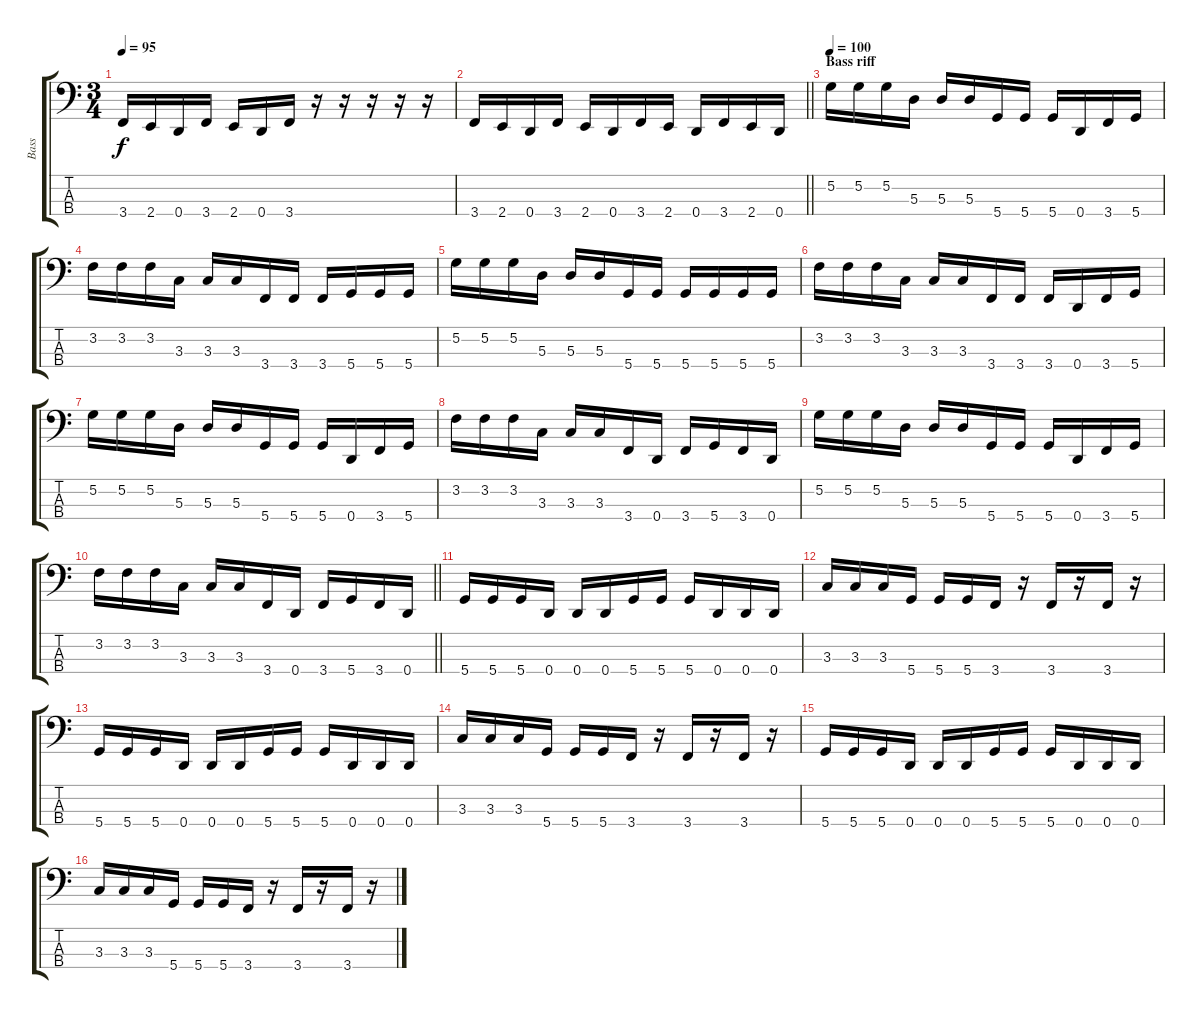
\track ("Bass" "Bass") {instrument electricbassfinger}
\staff {score tabs}
\tuning (G2 D2 A1 D1) {hide}
\ts (3 4)
\tempo 95
\clef f4
\ks c
3.4.16{dy f} 2.4.16 0.4.16 3.4.16 2.4.16 0.4.16 3.4.16 r.16 r.16 r.16 r.16 r.16 |
\barLineRight lightlight
3.4.16 2.4.16 0.4.16 3.4.16 2.4.16 0.4.16 3.4.16 2.4.16 0.4.16 3.4.16 2.4.16 0.4.16 |
\section ("" "Bass riff")
\tempo 100
5.2.16 5.2.16 5.2.16 5.3.16 5.3.16 5.3.16 5.4.16 5.4.16 5.4.16 0.4.16 3.4.16 5.4.16 |
3.2.16 3.2.16 3.2.16 3.3.16 3.3.16 3.3.16 3.4.16 3.4.16 3.4.16 5.4.16 5.4.16 5.4.16 |
5.2.16 5.2.16 5.2.16 5.3.16 5.3.16 5.3.16 5.4.16 5.4.16 5.4.16 5.4.16 5.4.16 5.4.16 |
3.2.16 3.2.16 3.2.16 3.3.16 3.3.16 3.3.16 3.4.16 3.4.16 3.4.16 0.4.16 3.4.16 5.4.16 |
5.2.16 5.2.16 5.2.16 5.3.16 5.3.16 5.3.16 5.4.16 5.4.16 5.4.16 0.4.16 3.4.16 5.4.16 |
3.2.16 3.2.16 3.2.16 3.3.16 3.3.16 3.3.16 3.4.16 0.4.16 3.4.16 5.4.16 3.4.16 0.4.16 |
5.2.16 5.2.16 5.2.16 5.3.16 5.3.16 5.3.16 5.4.16 5.4.16 5.4.16 0.4.16 3.4.16 5.4.16 |
\barLineRight lightlight
3.2.16 3.2.16 3.2.16 3.3.16 3.3.16 3.3.16 3.4.16 0.4.16 3.4.16 5.4.16 3.4.16 0.4.16 |
\section ("" "")
5.4.16 5.4.16 5.4.16 0.4.16 0.4.16 0.4.16 5.4.16 5.4.16 5.4.16 0.4.16 0.4.16 0.4.16 |
3.3.16 3.3.16 3.3.16 5.4.16 5.4.16 5.4.16 3.4.16 r.16 3.4.16 r.16 3.4.16 r.16 |
5.4.16 5.4.16 5.4.16 0.4.16 0.4.16 0.4.16 5.4.16 5.4.16 5.4.16 0.4.16 0.4.16 0.4.16 |
3.3.16 3.3.16 3.3.16 5.4.16 5.4.16 5.4.16 3.4.16 r.16 3.4.16 r.16 3.4.16 r.16 |
5.4.16 5.4.16 5.4.16 0.4.16 0.4.16 0.4.16 5.4.16 5.4.16 5.4.16 0.4.16 0.4.16 0.4.16 |
3.3.16 3.3.16 3.3.16 5.4.16 5.4.16 5.4.16 3.4.16 r.16 3.4.16 r.16 3.4.16 r.16
